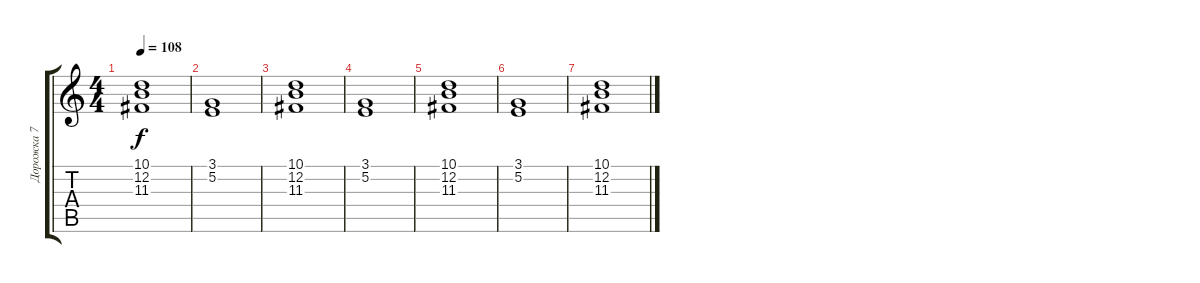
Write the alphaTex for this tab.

\track ("Дорожка 7" "Дорожка 7") {instrument electricgrandpiano}
\staff {score tabs}
\tuning (E4 B3 G3 D3 A2 E2) {hide}
\ts (4 4)
\tempo 108
\clef g2
\ks c
(10.1 12.2 11.3).1{dy f} |
(3.1 5.2).1 |
(10.1 12.2 11.3).1 |
(3.1 5.2).1 |
(10.1 12.2 11.3).1 |
(3.1 5.2).1 |
(10.1 12.2 11.3).1
